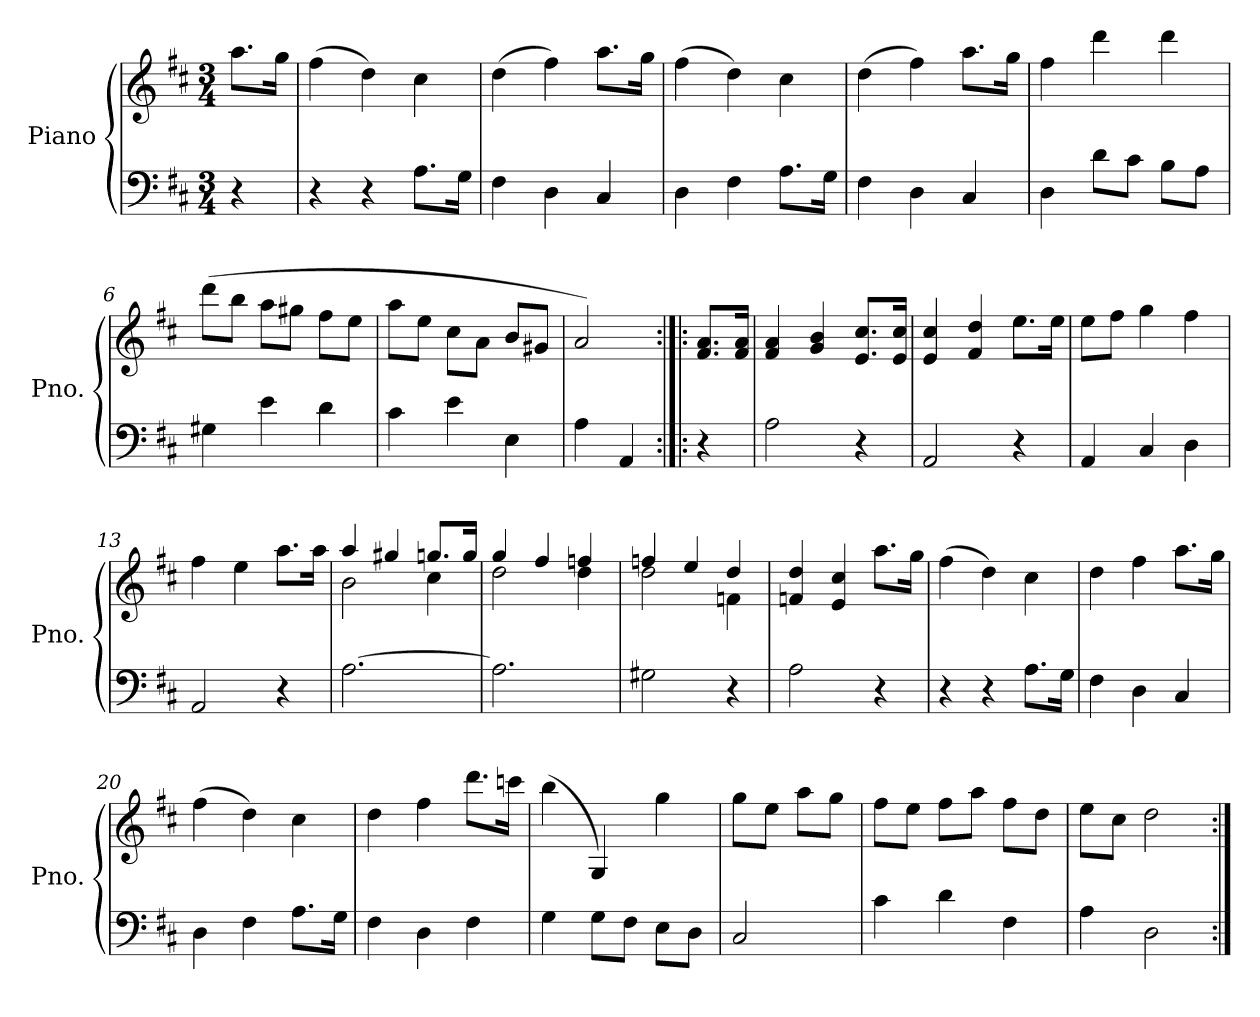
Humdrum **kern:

**kern	**kern
*part1	*part1
*staff2	*staff1
*I"Piano	*
*I'Pno.	*
*clefF4	*clefG2
*k[f#c#]	*k[f#c#]
*M3/4	*M3/4
=	=
4r	8.aa\L
.	16gg\Jk
=1	=1
4r	(>4ff#\
4r	4dd\)
8.A\L	4cc#\
16G\Jk	.
=2	=2
4F#\	(>4dd\
4D\	4ff#\)
4C#/	8.aa\L
.	16gg\Jk
=3	=3
4D\	(>4ff#\
4F#\	4dd\)
8.A\L	4cc#\
16G\Jk	.
=4	=4
4F#\	(>4dd\
4D\	4ff#\)
4C#/	8.aa\L
.	16gg\Jk
=5	=5
4D\	4ff#\
8d\L	4ddd\
8c#\J	.
8B\L	4ddd\
8A\J	.
=6	=6
4G#X\	(>8ddd\L
.	8bb\J
4e\	8aa\L
.	8gg#X\J
4d\	8ff#\L
.	8ee\J
=7	=7
4c#\	8aa\L
.	8ee\J
4e\	8cc#\L
.	8a\J
4E\	8b/L
.	8g#X/J
=8	=8
4A\	2a/)
4AA/	.
!!LO:LB:g=z
=9:|!|:	=9:|!|:
4r	8.f#/ 8.a/L
.	16f#/ 16a/Jk
=10	=10
2A\	4f#/ 4a/
.	4g/ 4b/
4r	8.e/ 8.cc#/L
.	16e/ 16cc#/Jk
=11	=11
2AA/	4e/ 4cc#/
.	4f#/ 4dd/
4r	8.ee\L
.	16ee\Jk
=12	=12
4AA/	8ee\L
.	8ff#\J
4C#/	4gg\
4D\	4ff#\
=13	=13
2AA/	4ff#\
.	4ee\
4r	8.aa\L
.	16aa\Jk
=14	=14
*	*^
[2.A\	4aa/	2b\
.	4gg#X/	.
.	8.ggn/L	4cc#\
.	16gg/Jk	.
=15	=15	=15
2.A\]	4gg/	2dd\
.	4ff#/	.
.	4ffn/	4dd\
=16	=16	=16
2G#X\	4ffn/	2dd\
.	4ee/	.
4r	4dd/	4fn\
*	*v	*v
=17	=17
2A\	4fn/ 4dd/
.	4e/ 4cc#/
4r	8.aa\L
.	16gg\Jk
!!LO:LB:g=z
=18	=18
4r	(>4ff#\
4r	4dd\)
8.A\L	4cc#\
16G\Jk	.
=19	=19
4F#\	4dd\
4D\	4ff#\
4C#/	8.aa\L
.	16gg\Jk
=20	=20
4D\	(>4ff#\
4F#\	4dd\)
8.A\L	4cc#\
16G\Jk	.
=21	=21
4F#\	4dd\
4D\	4ff#\
4F#\	8.ddd\L
.	16cccn\Jk
=22	=22
4G\	(>4bb\
8G\L	4G/)
8F#\J	.
8E\L	4gg\
8D\J	.
=23	=23
2C#/	8gg\L
.	8ee\J
.	8aa\L
.	8gg\J
=24	=24
4c#\	8ff#\L
.	8ee\J
4d\	8ff#\L
.	8aa\J
4F#\	8ff#\L
.	8dd\J
=25	=25
4A\	8ee\L
.	8cc#\J
2D\	2dd\
=:|!	=:|!
*-	*-
